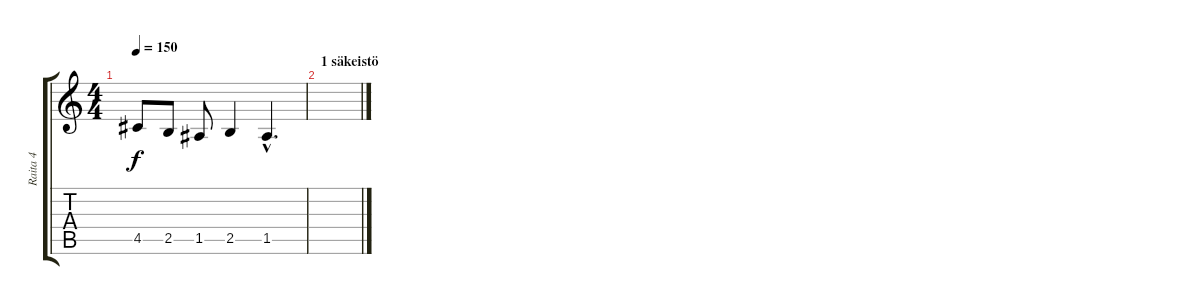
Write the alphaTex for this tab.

\track ("Raita 4" "Raita 4") {instrument electricguitarmuted}
\staff {score tabs}
\tuning (E4 B3 G3 D3 A2 E2) {hide}
\ts (4 4)
\tempo 150
\clef g2
\ks c
4.5.8{dy f} 2.5.8 1.5.8 2.5.4 1.5{hac}.4{d} |
\section ("" "1 säkeistö")
